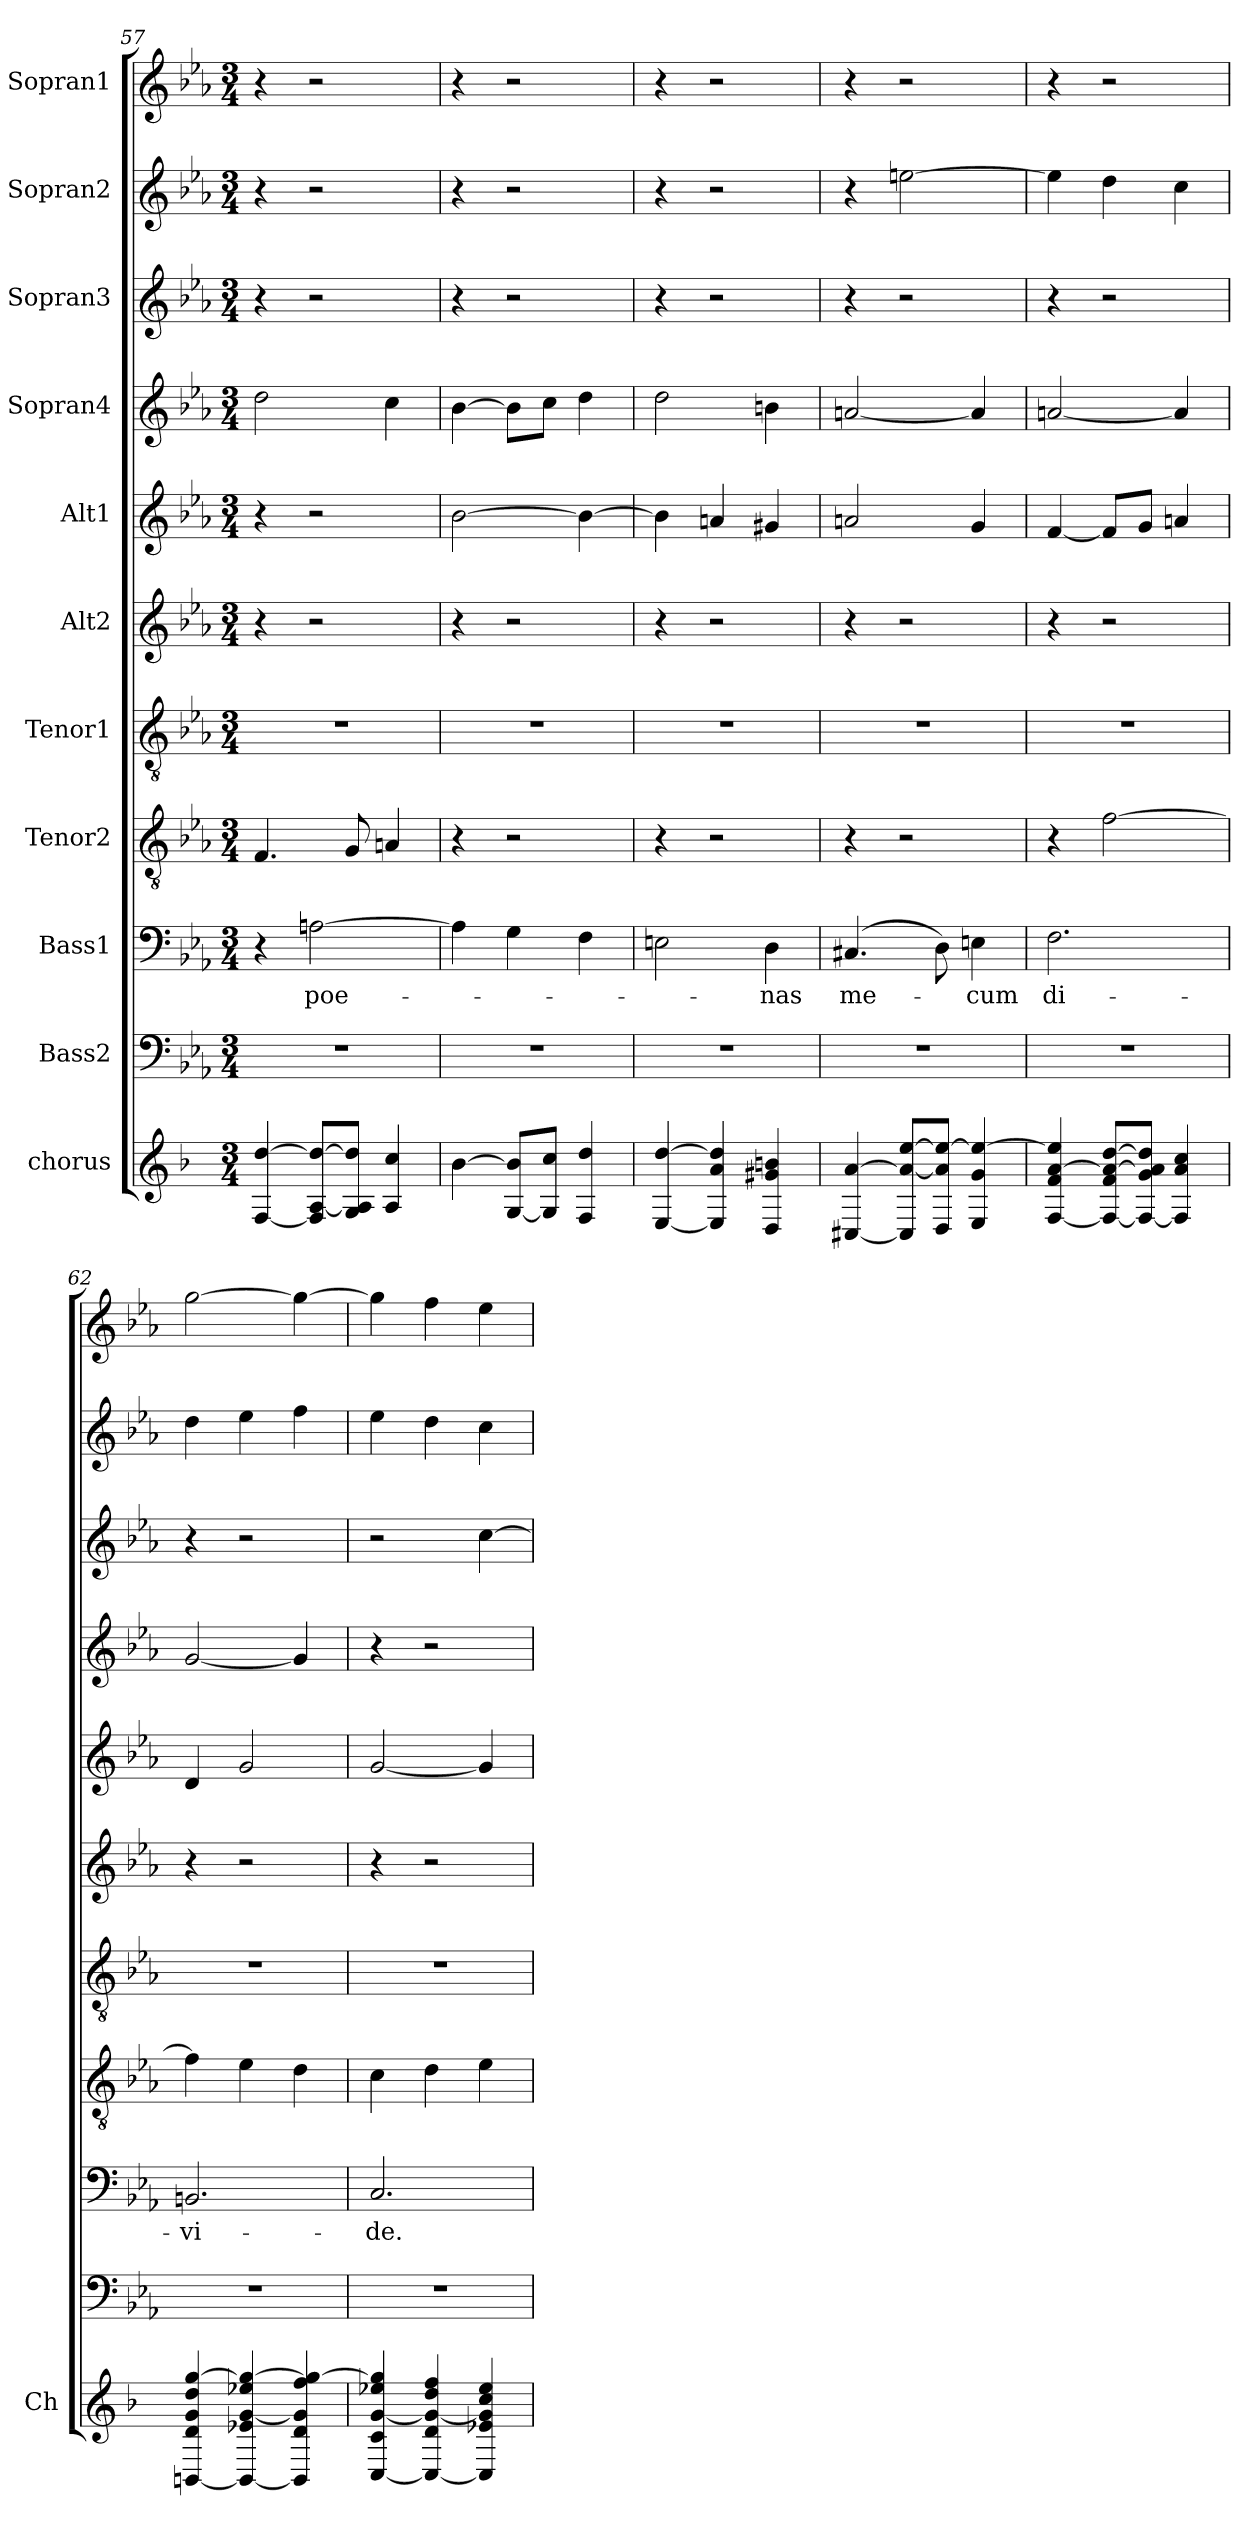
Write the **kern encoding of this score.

**kern	**kern	**kern	**text	**kern	**kern	**kern	**kern	**kern	**kern	**kern	**kern
*part11	*part10	*part9	*part9	*part8	*part7	*part6	*part5	*part4	*part3	*part2	*part1
*staff11	*staff10	*staff9	*staff9	*staff8	*staff7	*staff6	*staff5	*staff4	*staff3	*staff2	*staff1
*I"chorus	*I"Bass2	*I"Bass1	*	*I"Tenor2	*I"Tenor1	*I"Alt2	*I"Alt1	*I"Sopran4	*I"Sopran3	*I"Sopran2	*I"Sopran1
*I'Ch	*	*	*	*	*	*	*	*	*	*	*
*clefG2	*clefF4	*clefF4	*	*clefGv2	*clefGv2	*clefG2	*clefG2	*clefG2	*clefG2	*clefG2	*clefG2
*k[b-]	*k[b-e-a-]	*k[b-e-a-]	*	*k[b-e-a-]	*k[b-e-a-]	*k[b-e-a-]	*k[b-e-a-]	*k[b-e-a-]	*k[b-e-a-]	*k[b-e-a-]	*k[b-e-a-]
*F:	*E-:	*E-:	*	*E-:	*E-:	*E-:	*E-:	*E-:	*E-:	*E-:	*E-:
*M3/4	*M3/4	*M3/4	*	*M3/4	*M3/4	*M3/4	*M3/4	*M3/4	*M3/4	*M3/4	*M3/4
=57	=57	=57	=57	=57	=57	=57	=57	=57	=57	=57	=57
[4F/ [4dd/	2.r	4r	.	4.F/	2.r	4r	4r	2dd\	4r	4r	4r
8F/] [8A/ 8dd/_L	.	[2An\	poe-	.	.	2r	2r	.	2r	2r	2r
8G/ 8A/] 8dd/]J	.	.	.	8G/	.	.	.	.	.	.	.
4A/ 4cc/	.	.	.	4An/	.	.	.	4cc\	.	.	.
=58	=58	=58	=58	=58	=58	=58	=58	=58	=58	=58	=58
[4b-\	2.r	4A\]	.	4r	2.r	4r	[2b-\	[4b-\	4r	4r	4r
[8G/ 8b-/]L	.	4G\	.	2r	.	2r	.	8b-\L]	2r	2r	2r
8G/] 8cc/J	.	.	.	.	.	.	.	8cc\J	.	.	.
4F/ 4dd/	.	4F\	.	.	.	.	4b-\_	4dd\	.	.	.
=59	=59	=59	=59	=59	=59	=59	=59	=59	=59	=59	=59
[4E/ [4dd/	2.r	2En\	.	4r	2.r	4r	4b-\]	2dd\	4r	4r	4r
4E/] 4a/ 4dd/]	.	.	.	2r	.	2r	4an/	.	2r	2r	2r
4D/ 4g#X/ 4bn/	.	4D\	-nas	.	.	.	4g#X/	4bn\	.	.	.
=60	=60	=60	=60	=60	=60	=60	=60	=60	=60	=60	=60
[4C#X/ [4a/	2.r	(4.C#X/	me-	4r	2.r	4r	2an/	[2an/	4r	4r	4r
8C#/] 8a/_ [8ee/L	.	.	.	2r	.	2r	.	.	2r	[2een\	2r
8D/ 8a/] 8ee/_J	.	8D\)	.	.	.	.	.	.	.	.	.
4E/ 4g/ 4ee/_	.	4En\	-cum	.	.	.	4g/	4a/]	.	.	.
=61	=61	=61	=61	=61	=61	=61	=61	=61	=61	=61	=61
[4F/ 4f/ [4a/ 4ee/]	2.r	2.F\	di-	4r	2.r	4r	[4f/	[2an/	4r	4ee\]	4r
8F/_ 8f/ 8a/_ [8dd/L	.	.	.	[2f\	.	2r	8f/L]	.	2r	4dd\	2r
8F/_ 8g/ 8a/] 8dd/]J	.	.	.	.	.	.	8g/J	.	.	.	.
4F/] 4a/ 4cc/	.	.	.	.	.	.	4an/	4a/]	.	4cc\	.
!!LO:PB:g=z
=62	=62	=62	=62	=62	=62	=62	=62	=62	=62	=62	=62
[4BBn/ 4d/ 4g/ 4dd/ [4gg/	2.r	2.BBn/	-vi-	4f\]	2.r	4r	4d/	[2g/	4r	4dd\	[2gg\
4BB/_ 4e-X/ [4g/ 4ee-X/ 4gg/_	.	.	.	4e-\	.	2r	2g/	.	2r	4ee-\	.
4BB/] 4d/ 4g/] 4ff/ 4gg/_	.	.	.	4d\	.	.	.	4g/]	.	4ff\	4gg\_
=63	=63	=63	=63	=63	=63	=63	=63	=63	=63	=63	=63
[4C/ 4c/ [4g/ 4ee-X/ 4gg/]	2.r	2.C/	-de.	4c\	2.r	4r	[2g/	4r	2r	4ee-\	4gg\]
4C/_ 4d/ 4g/_ 4dd/ 4ff/	.	.	.	4d\	.	2r	.	2r	.	4dd\	4ff\
4C/] 4e-X/ 4g/] 4cc/ 4ee-/	.	.	.	4e-\	.	.	4g/]	.	[4cc\	4cc\	4ee-\
=	=	=	=	=	=	=	=	=	=	=	=
*-	*-	*-	*-	*-	*-	*-	*-	*-	*-	*-	*-
